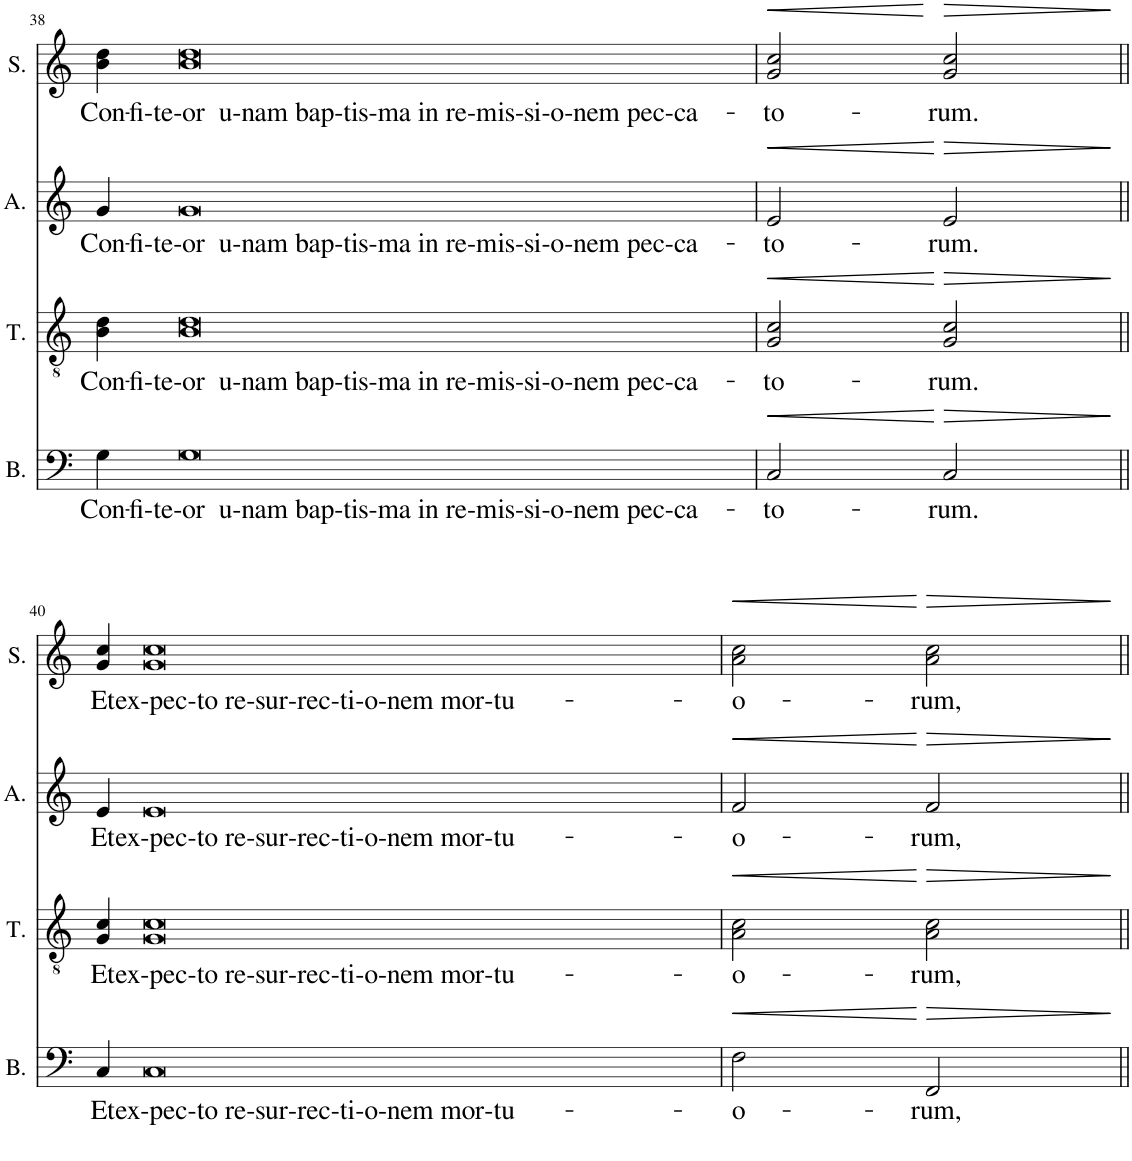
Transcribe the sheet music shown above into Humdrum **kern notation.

**kern	**text	**dynam	**kern	**text	**dynam	**kern	**text	**dynam	**kern	**text	**dynam
*part4	*part4	*part4	*part3	*part3	*part3	*part2	*part2	*part2	*part1	*part1	*part1
*staff4	*staff4	*staff4	*staff3	*staff3	*staff3	*staff2	*staff2	*staff2	*staff1	*staff1	*staff1
*I"Bass	*	*	*I"Tenor	*	*	*I"Alto	*	*	*I"Soprano	*	*
*I'B.	*	*	*I'T.	*	*	*I'A.	*	*	*I'S.	*	*
!!LO:PB:g=z
*clefF4	*	*	*clefGv2	*	*	*clefG2	*	*	*clefG2	*	*
*k[]	*	*	*k[]	*	*	*k[]	*	*	*k[]	*	*
*M4/4	*	*	*M4/4	*	*	*M4/4	*	*	*M4/4	*	*
=38	=38	=38	=38	=38	=38	=38	=38	=38	=38	=38	=38
!	!LO:LY:b	!	!	!LO:LY:b	!	!	!LO:LY:b	!	!	!LO:LY:b	!
4G\	Con-	.	4B\ 4d\	Con-	.	4g/	Con-	.	4b\ 4dd\	Con-	.
!	!LO:LY:b	!	!	!LO:LY:b	!	!	!LO:LY:b	!	!	!LO:LY:b	!
[2.G	-fi-te-or u-nam bap-tis-ma in re-mis-si-o-nem pec-ca-	.	[2.B [2.d	-fi-te-or u-nam bap-tis-ma in re-mis-si-o-nem pec-ca-	.	[2.g	-fi-te-or u-nam bap-tis-ma in re-mis-si-o-nem pec-ca-	.	[2.b [2.dd	-fi-te-or u-nam bap-tis-ma in re-mis-si-o-nem pec-ca-	.
=39	=39	=39	=39	=39	=39	=39	=39	=39	=39	=39	=39
!	!LO:LY:b	!LO:HP:b	!	!LO:LY:b	!LO:HP:b	!	!LO:LY:b	!LO:HP:b	!	!LO:LY:b	!LO:HP:b
2C/	-to-	<	2G/ 2c/	-to-	<	2e/	-to-	<	2g/ 2cc/	-to-	<
1G_	.	.	1B_ 1d_	.	.	1g_	.	.	1b_ 1dd_	.	.
!	!LO:LY:b	!LO:HP:b	!	!LO:LY:b	!LO:HP:b	!	!LO:LY:b	!LO:HP:b	!	!LO:LY:b	!LO:HP:b
2C/	-rum.	>	2G/ 2c/	-rum.	>	2e/	-rum.	>	2g/ 2cc/	-rum.	>
.	.	[	.	.	[	.	.	[	.	.	[
!!LO:LB:g=z
=40||	=40||	=40||	=40||	=40||	=40||	=40||	=40||	=40||	=40||	=40||	=40||
!	!LO:LY:b	!	!	!LO:LY:b	!	!	!LO:LY:b	!	!	!LO:LY:b	!
4C/	Et	.	4G/ 4c/	Et	.	4e/	Et	.	4g/ 4cc/	Et	.
4G]	.	.	4B] 4d]	.	.	4g]	.	.	4b] 4dd]	.	.
!	!LO:LY:b	!	!	!LO:LY:b	!	!	!LO:LY:b	!	!	!LO:LY:b	!
[2.C	ex-pec-to re-sur-rec-ti-o-nem mor-tu-	.	[2.G [2.c	ex-pec-to re-sur-rec-ti-o-nem mor-tu-	.	[2.e	ex-pec-to re-sur-rec-ti-o-nem mor-tu-	.	[2.g [2.cc	ex-pec-to re-sur-rec-ti-o-nem mor-tu-	.
=41	=41	=41	=41	=41	=41	=41	=41	=41	=41	=41	=41
!	!LO:LY:b	!LO:HP:b	!	!LO:LY:b	!LO:HP:b	!	!LO:LY:b	!LO:HP:b	!	!LO:LY:b	!LO:HP:b
2F\	-o-	<	2A\ 2c\	-o-	<	2f/	-o-	<	2a\ 2cc\	-o-	<
1C_	.	]	1G_ 1c_	.	]	1e_	.	]	1g_ 1cc_	.	]
!	!LO:LY:b	!	!	!LO:LY:b	!	!	!LO:LY:b	!	!	!LO:LY:b	!
2FF/	-rum,	.	2A\ 2c\	-rum,	.	2f/	-rum,	.	2a\ 2cc\	-rum,	.
.	.	[	.	.	[	.	.	[	.	.	[
=42||	=42||	=42||	=42||	=42||	=42||	=42||	=42||	=42||	=42||	=42||	=42||
4C]	.	.	4G] 4c]	.	.	4e]	.	.	4g] 4cc]	.	.
=	=	=	=	=	=	=	=	=	=	=	=
*-	*-	*-	*-	*-	*-	*-	*-	*-	*-	*-	*-
